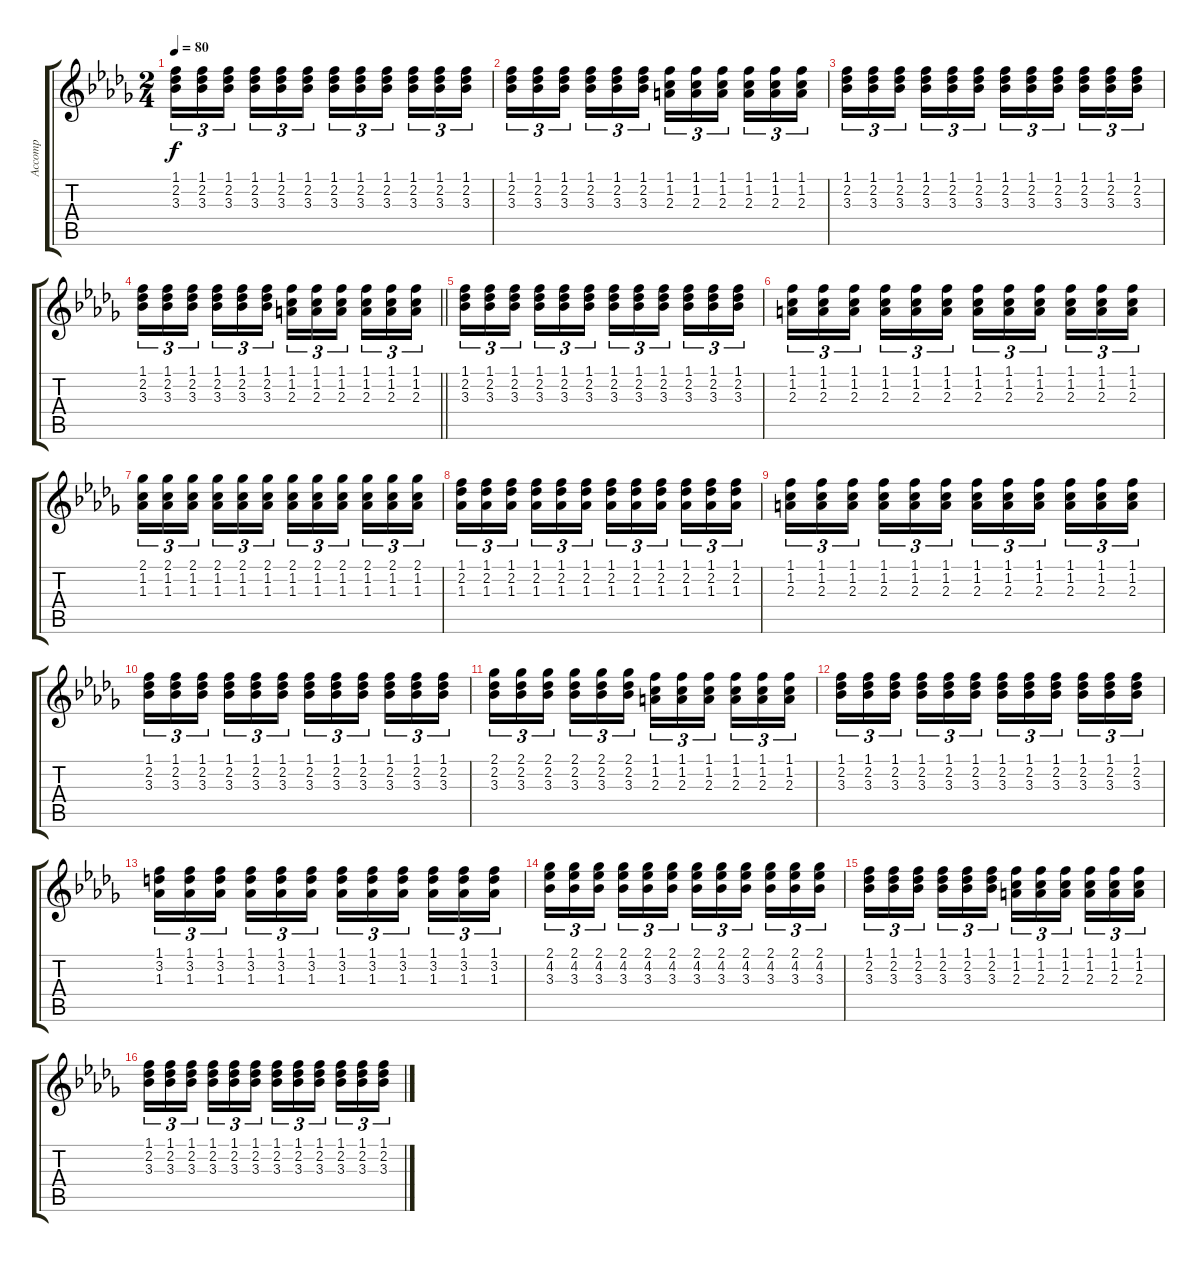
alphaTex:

\track ("Accomp" "Accomp") {instrument acousticguitarnylon}
\staff {score tabs}
\tuning (E4 B3 G3 D3 A2 E2) {hide}
\ts (2 4)
\tempo 80
\clef g2
\ks db
(1.1 2.2 3.3).16{tu (3 2) dy f} (1.1 2.2 3.3).16{tu (3 2)} (1.1 2.2 3.3).16{tu (3 2)} (1.1 2.2 3.3).16{tu (3 2)} (1.1 2.2 3.3).16{tu (3 2)} (1.1 2.2 3.3).16{tu (3 2)} (1.1 2.2 3.3).16{tu (3 2)} (1.1 2.2 3.3).16{tu (3 2)} (1.1 2.2 3.3).16{tu (3 2)} (1.1 2.2 3.3).16{tu (3 2)} (1.1 2.2 3.3).16{tu (3 2)} (1.1 2.2 3.3).16{tu (3 2)} |
(1.1 2.2 3.3).16{tu (3 2)} (1.1 2.2 3.3).16{tu (3 2)} (1.1 2.2 3.3).16{tu (3 2)} (1.1 2.2 3.3).16{tu (3 2)} (1.1 2.2 3.3).16{tu (3 2)} (1.1 2.2 3.3).16{tu (3 2)} (1.1 1.2 2.3).16{tu (3 2)} (1.1 1.2 2.3).16{tu (3 2)} (1.1 1.2 2.3).16{tu (3 2)} (1.1 1.2 2.3).16{tu (3 2)} (1.1 1.2 2.3).16{tu (3 2)} (1.1 1.2 2.3).16{tu (3 2)} |
(1.1 2.2 3.3).16{tu (3 2)} (1.1 2.2 3.3).16{tu (3 2)} (1.1 2.2 3.3).16{tu (3 2)} (1.1 2.2 3.3).16{tu (3 2)} (1.1 2.2 3.3).16{tu (3 2)} (1.1 2.2 3.3).16{tu (3 2)} (1.1 2.2 3.3).16{tu (3 2)} (1.1 2.2 3.3).16{tu (3 2)} (1.1 2.2 3.3).16{tu (3 2)} (1.1 2.2 3.3).16{tu (3 2)} (1.1 2.2 3.3).16{tu (3 2)} (1.1 2.2 3.3).16{tu (3 2)} |
\barLineRight lightlight
(1.1 2.2 3.3).16{tu (3 2)} (1.1 2.2 3.3).16{tu (3 2)} (1.1 2.2 3.3).16{tu (3 2)} (1.1 2.2 3.3).16{tu (3 2)} (1.1 2.2 3.3).16{tu (3 2)} (1.1 2.2 3.3).16{tu (3 2)} (1.1 1.2 2.3).16{tu (3 2)} (1.1 1.2 2.3).16{tu (3 2)} (1.1 1.2 2.3).16{tu (3 2)} (1.1 1.2 2.3).16{tu (3 2)} (1.1 1.2 2.3).16{tu (3 2)} (1.1 1.2 2.3).16{tu (3 2)} |
(1.1 2.2 3.3).16{tu (3 2)} (1.1 2.2 3.3).16{tu (3 2)} (1.1 2.2 3.3).16{tu (3 2)} (1.1 2.2 3.3).16{tu (3 2)} (1.1 2.2 3.3).16{tu (3 2)} (1.1 2.2 3.3).16{tu (3 2)} (1.1 2.2 3.3).16{tu (3 2)} (1.1 2.2 3.3).16{tu (3 2)} (1.1 2.2 3.3).16{tu (3 2)} (1.1 2.2 3.3).16{tu (3 2)} (1.1 2.2 3.3).16{tu (3 2)} (1.1 2.2 3.3).16{tu (3 2)} |
(1.1 1.2 2.3).16{tu (3 2)} (1.1 1.2 2.3).16{tu (3 2)} (1.1 1.2 2.3).16{tu (3 2)} (1.1 1.2 2.3).16{tu (3 2)} (1.1 1.2 2.3).16{tu (3 2)} (1.1 1.2 2.3).16{tu (3 2)} (1.1 1.2 2.3).16{tu (3 2)} (1.1 1.2 2.3).16{tu (3 2)} (1.1 1.2 2.3).16{tu (3 2)} (1.1 1.2 2.3).16{tu (3 2)} (1.1 1.2 2.3).16{tu (3 2)} (1.1 1.2 2.3).16{tu (3 2)} |
(2.1 1.2 1.3).16{tu (3 2)} (2.1 1.2 1.3).16{tu (3 2)} (2.1 1.2 1.3).16{tu (3 2)} (2.1 1.2 1.3).16{tu (3 2)} (2.1 1.2 1.3).16{tu (3 2)} (2.1 1.2 1.3).16{tu (3 2)} (2.1 1.2 1.3).16{tu (3 2)} (2.1 1.2 1.3).16{tu (3 2)} (2.1 1.2 1.3).16{tu (3 2)} (2.1 1.2 1.3).16{tu (3 2)} (2.1 1.2 1.3).16{tu (3 2)} (2.1 1.2 1.3).16{tu (3 2)} |
(1.1 2.2 1.3).16{tu (3 2)} (1.1 2.2 1.3).16{tu (3 2)} (1.1 2.2 1.3).16{tu (3 2)} (1.1 2.2 1.3).16{tu (3 2)} (1.1 2.2 1.3).16{tu (3 2)} (1.1 2.2 1.3).16{tu (3 2)} (1.1 2.2 1.3).16{tu (3 2)} (1.1 2.2 1.3).16{tu (3 2)} (1.1 2.2 1.3).16{tu (3 2)} (1.1 2.2 1.3).16{tu (3 2)} (1.1 2.2 1.3).16{tu (3 2)} (1.1 2.2 1.3).16{tu (3 2)} |
(1.1 1.2 2.3).16{tu (3 2)} (1.1 1.2 2.3).16{tu (3 2)} (1.1 1.2 2.3).16{tu (3 2)} (1.1 1.2 2.3).16{tu (3 2)} (1.1 1.2 2.3).16{tu (3 2)} (1.1 1.2 2.3).16{tu (3 2)} (1.1 1.2 2.3).16{tu (3 2)} (1.1 1.2 2.3).16{tu (3 2)} (1.1 1.2 2.3).16{tu (3 2)} (1.1 1.2 2.3).16{tu (3 2)} (1.1 1.2 2.3).16{tu (3 2)} (1.1 1.2 2.3).16{tu (3 2)} |
(1.1 2.2 3.3).16{tu (3 2)} (1.1 2.2 3.3).16{tu (3 2)} (1.1 2.2 3.3).16{tu (3 2)} (1.1 2.2 3.3).16{tu (3 2)} (1.1 2.2 3.3).16{tu (3 2)} (1.1 2.2 3.3).16{tu (3 2)} (1.1 2.2 3.3).16{tu (3 2)} (1.1 2.2 3.3).16{tu (3 2)} (1.1 2.2 3.3).16{tu (3 2)} (1.1 2.2 3.3).16{tu (3 2)} (1.1 2.2 3.3).16{tu (3 2)} (1.1 2.2 3.3).16{tu (3 2)} |
(2.1 2.2 3.3).16{tu (3 2)} (2.1 2.2 3.3).16{tu (3 2)} (2.1 2.2 3.3).16{tu (3 2)} (2.1 2.2 3.3).16{tu (3 2)} (2.1 2.2 3.3).16{tu (3 2)} (2.1 2.2 3.3).16{tu (3 2)} (1.1 1.2 2.3).16{tu (3 2)} (1.1 1.2 2.3).16{tu (3 2)} (1.1 1.2 2.3).16{tu (3 2)} (1.1 1.2 2.3).16{tu (3 2)} (1.1 1.2 2.3).16{tu (3 2)} (1.1 1.2 2.3).16{tu (3 2)} |
(1.1 2.2 3.3).16{tu (3 2)} (1.1 2.2 3.3).16{tu (3 2)} (1.1 2.2 3.3).16{tu (3 2)} (1.1 2.2 3.3).16{tu (3 2)} (1.1 2.2 3.3).16{tu (3 2)} (1.1 2.2 3.3).16{tu (3 2)} (1.1 2.2 3.3).16{tu (3 2)} (1.1 2.2 3.3).16{tu (3 2)} (1.1 2.2 3.3).16{tu (3 2)} (1.1 2.2 3.3).16{tu (3 2)} (1.1 2.2 3.3).16{tu (3 2)} (1.1 2.2 3.3).16{tu (3 2)} |
(1.1 3.2 1.3).16{tu (3 2)} (1.1 3.2 1.3).16{tu (3 2)} (1.1 3.2 1.3).16{tu (3 2)} (1.1 3.2 1.3).16{tu (3 2)} (1.1 3.2 1.3).16{tu (3 2)} (1.1 3.2 1.3).16{tu (3 2)} (1.1 3.2 1.3).16{tu (3 2)} (1.1 3.2 1.3).16{tu (3 2)} (1.1 3.2 1.3).16{tu (3 2)} (1.1 3.2 1.3).16{tu (3 2)} (1.1 3.2 1.3).16{tu (3 2)} (1.1 3.2 1.3).16{tu (3 2)} |
(2.1 4.2 3.3).16{tu (3 2)} (2.1 4.2 3.3).16{tu (3 2)} (2.1 4.2 3.3).16{tu (3 2)} (2.1 4.2 3.3).16{tu (3 2)} (2.1 4.2 3.3).16{tu (3 2)} (2.1 4.2 3.3).16{tu (3 2)} (2.1 4.2 3.3).16{tu (3 2)} (2.1 4.2 3.3).16{tu (3 2)} (2.1 4.2 3.3).16{tu (3 2)} (2.1 4.2 3.3).16{tu (3 2)} (2.1 4.2 3.3).16{tu (3 2)} (2.1 4.2 3.3).16{tu (3 2)} |
(1.1 2.2 3.3).16{tu (3 2)} (1.1 2.2 3.3).16{tu (3 2)} (1.1 2.2 3.3).16{tu (3 2)} (1.1 2.2 3.3).16{tu (3 2)} (1.1 2.2 3.3).16{tu (3 2)} (1.1 2.2 3.3).16{tu (3 2)} (1.1 1.2 2.3).16{tu (3 2)} (1.1 1.2 2.3).16{tu (3 2)} (1.1 1.2 2.3).16{tu (3 2)} (1.1 1.2 2.3).16{tu (3 2)} (1.1 1.2 2.3).16{tu (3 2)} (1.1 1.2 2.3).16{tu (3 2)} |
(1.1 2.2 3.3).16{tu (3 2)} (1.1 2.2 3.3).16{tu (3 2)} (1.1 2.2 3.3).16{tu (3 2)} (1.1 2.2 3.3).16{tu (3 2)} (1.1 2.2 3.3).16{tu (3 2)} (1.1 2.2 3.3).16{tu (3 2)} (1.1 2.2 3.3).16{tu (3 2)} (1.1 2.2 3.3).16{tu (3 2)} (1.1 2.2 3.3).16{tu (3 2)} (1.1 2.2 3.3).16{tu (3 2)} (1.1 2.2 3.3).16{tu (3 2)} (1.1 2.2 3.3).16{tu (3 2)}
